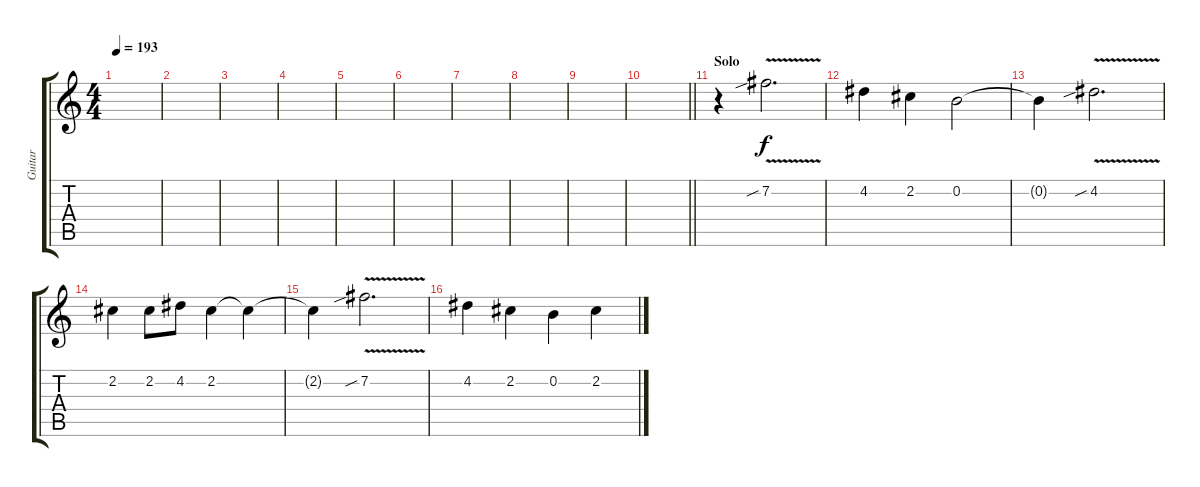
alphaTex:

\track ("Guitar" "Guitar") {instrument distortionguitar}
\staff {score tabs}
\tuning (E4 B3 G3 D3 A2 E2) {hide}
\ts (4 4)
\tempo 193
\clef g2
\ks c
|
|
|
|
|
|
|
|
|
\barLineRight lightlight
|
\section ("" "Solo")
r.4{volume 12 instrument distortionguitar} 7.2{v sib}.2{d} |
4.2.4 2.2.4 0.2.2 |
0.2{t}.4 4.2{v sib}.2{d} |
2.2.4 2.2.8 4.2.8 2.2.4 2.2{t}.4 |
2.2{t}.4 7.2{v sib}.2{d} |
4.2.4 2.2.4 0.2.4 2.2.4
